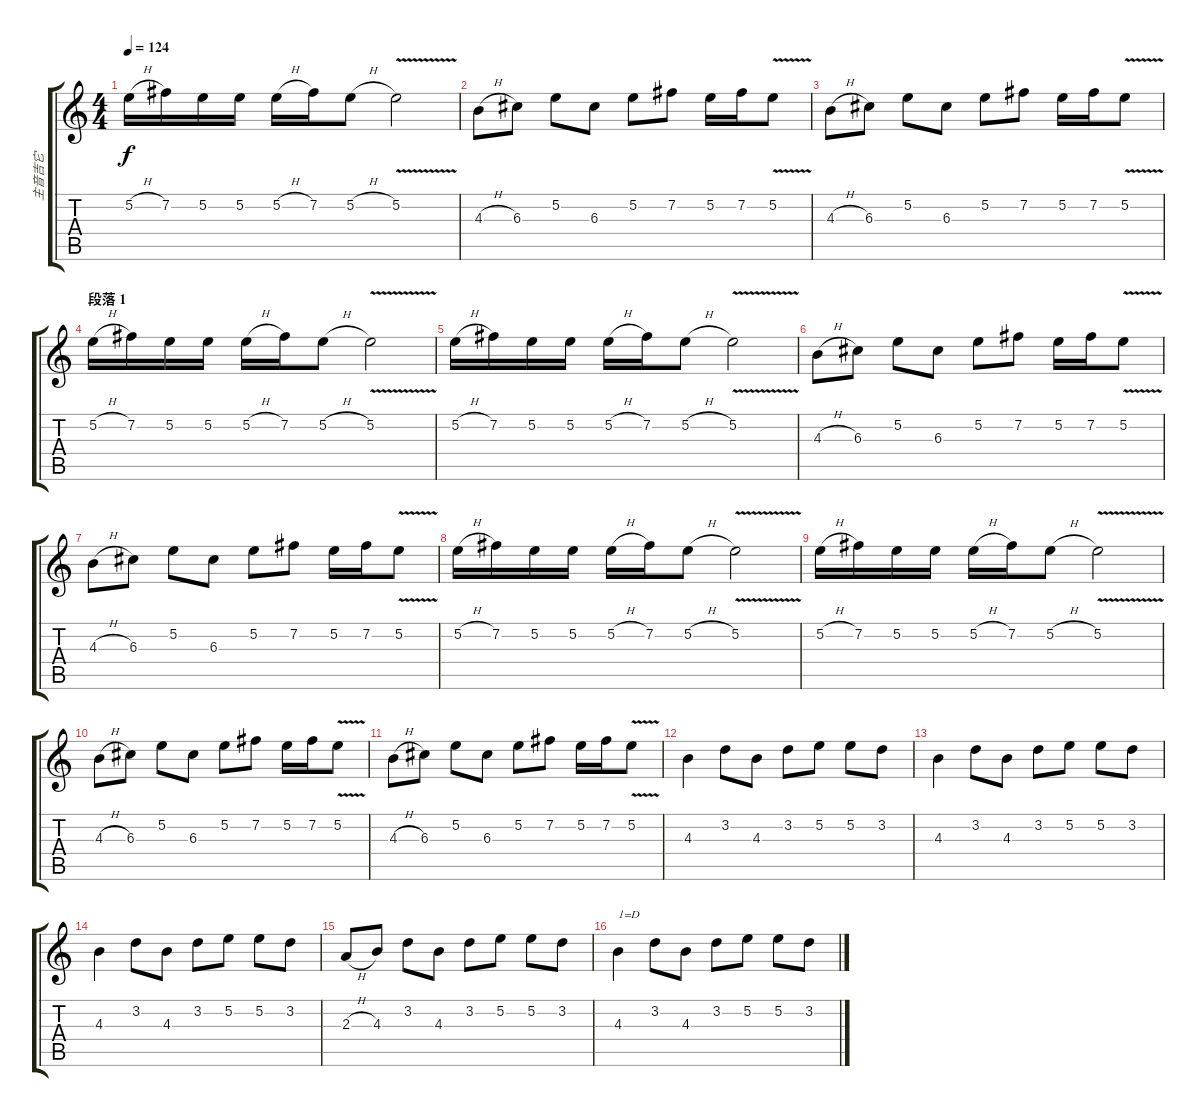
\track ("主音吉它" "主音吉它") {instrument overdrivenguitar}
\staff {score tabs}
\tuning (E4 B3 G3 D3 A2 E2) {hide}
\ts (4 4)
\tempo 124
\clef g2
\ks c
5.2{h}.16{dy f} 7.2.16 5.2.16 5.2.16 5.2{h}.16 7.2.16 5.2{h}.8 5.2{v}.2 |
4.3{h}.8 6.3.8 5.2.8 6.3.8 5.2.8 7.2.8 5.2.16 7.2.16 5.2{v}.8 |
4.3{h}.8 6.3.8 5.2.8 6.3.8 5.2.8 7.2.8 5.2.16 7.2.16 5.2{v}.8 |
\section ("" "段落 1")
5.2{h}.16{volume 16} 7.2.16 5.2.16 5.2.16 5.2{h}.16 7.2.16 5.2{h}.8 5.2{v}.2 |
5.2{h}.16 7.2.16 5.2.16 5.2.16 5.2{h}.16 7.2.16 5.2{h}.8 5.2{v}.2 |
4.3{h}.8 6.3.8 5.2.8 6.3.8 5.2.8 7.2.8 5.2.16 7.2.16 5.2{v}.8 |
4.3{h}.8 6.3.8 5.2.8 6.3.8 5.2.8 7.2.8 5.2.16 7.2.16 5.2{v}.8 |
5.2{h}.16 7.2.16 5.2.16 5.2.16 5.2{h}.16 7.2.16 5.2{h}.8 5.2{v}.2 |
5.2{h}.16 7.2.16 5.2.16 5.2.16 5.2{h}.16 7.2.16 5.2{h}.8 5.2{v}.2 |
4.3{h}.8 6.3.8 5.2.8 6.3.8 5.2.8 7.2.8 5.2.16 7.2.16 5.2{v}.8 |
4.3{h}.8 6.3.8 5.2.8 6.3.8 5.2.8 7.2.8 5.2.16 7.2.16 5.2{v}.8 |
4.3.4 3.2.8 4.3.8 3.2.8 5.2.8 5.2.8 3.2.8 |
4.3.4 3.2.8 4.3.8 3.2.8 5.2.8 5.2.8 3.2.8 |
4.3.4 3.2.8 4.3.8 3.2.8 5.2.8 5.2.8 3.2.8 |
2.3{h}.8 4.3.8 3.2.8 4.3.8 3.2.8 5.2.8 5.2.8 3.2.8 |
4.3.4{txt "1=D"} 3.2.8 4.3.8 3.2.8 5.2.8 5.2.8 3.2.8
